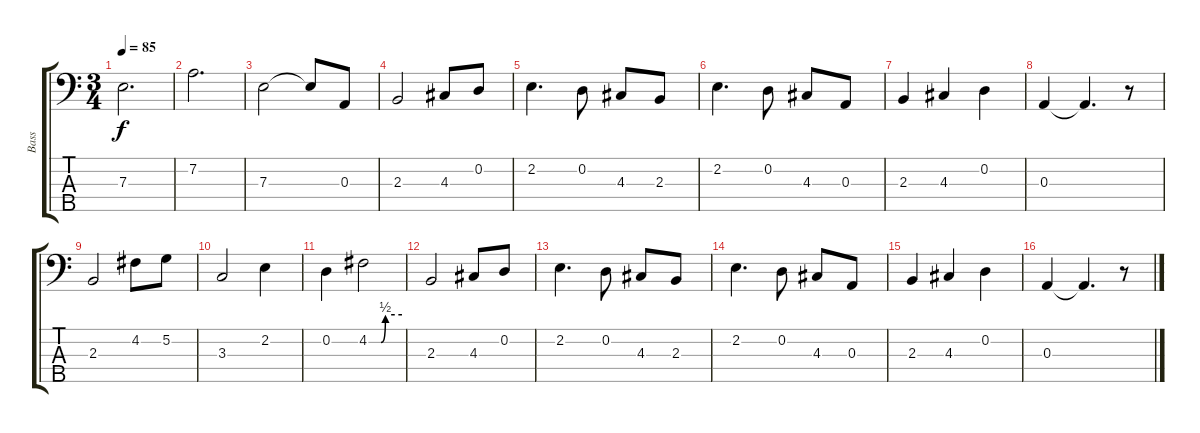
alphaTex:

\track ("Bass" "Bass") {instrument electricbassfinger}
\staff {score tabs}
\tuning (G2 D2 A1 E1 B0) {hide}
\ts (3 4)
\tempo 85
\clef f4
\ks c
7.3.2{d dy f} |
7.2.2{d} |
7.3.2 7.3{t}.8 0.3.8 |
2.3.2 4.3.8 0.2.8 |
2.2.4{d} 0.2.8 4.3.8 2.3.8 |
2.2.4{d} 0.2.8 4.3.8 0.3.8 |
2.3.4 4.3.4 0.2.4 |
0.3.4 0.3{t}.4{d} r.8 |
2.3.2 4.2.8 5.2.8 |
3.3.2 2.2.4 |
0.2.4 4.2{be (custom 0 0 22 0 30 2 60 2)}.2 |
2.3.2 4.3.8 0.2.8 |
2.2.4{d} 0.2.8 4.3.8 2.3.8 |
2.2.4{d} 0.2.8 4.3.8 0.3.8 |
2.3.4 4.3.4 0.2.4 |
0.3.4 0.3{t}.4{d} r.8
